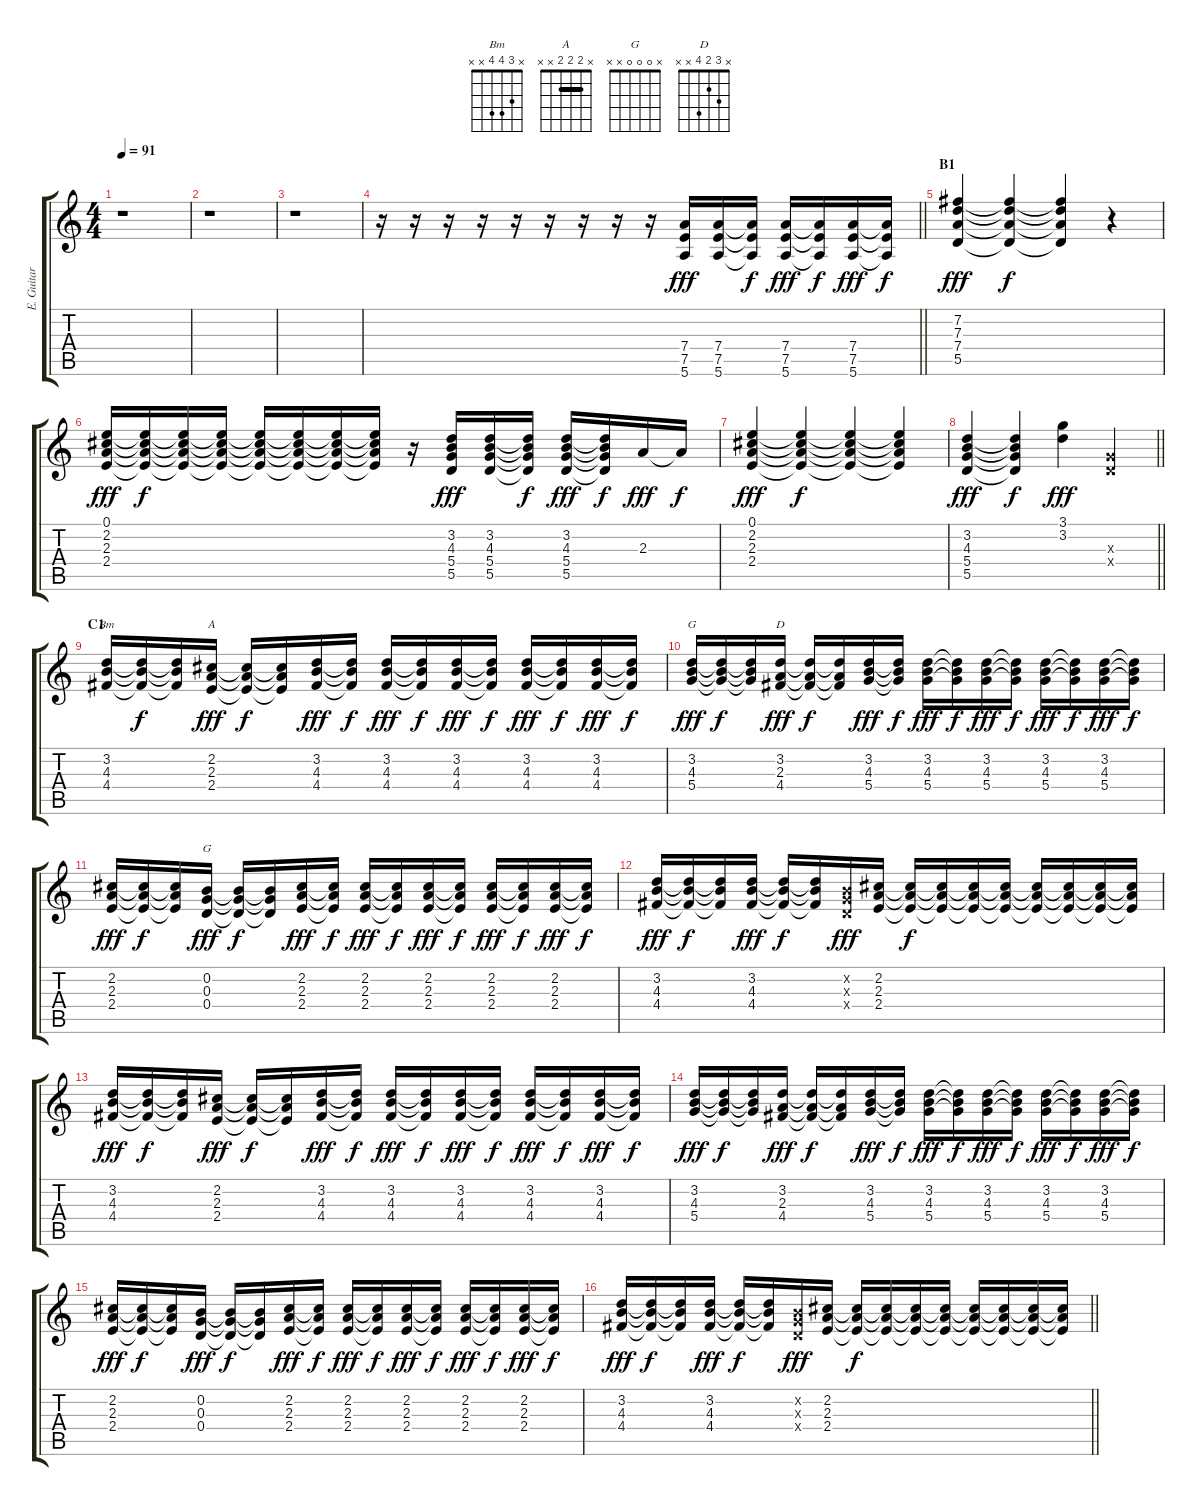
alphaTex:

\track ("E. Guitar 2 (Rhythm)" "E. Guitar ") {instrument distortionguitar}
\staff {score tabs}
\tuning (E4 B3 G3 D3 A2 E2) {hide}
\chord ("Bm" x 3 4 4 x x)
\chord ("A" x 2 2 2 x x) {barre 2}
\chord ("G" x 3 4 5 x x)
\chord ("D" x 3 2 4 x x)
\chord ("G" x 0 0 0 x x)
\ts (4 4)
\tempo 91
\clef g2
\ks c
r.1{dy f} |
r.1 |
r.1 |
\barLineRight lightlight
r.16 r.16 r.16 r.16 r.16 r.16 r.16 r.16 r.16 (7.4 7.5 5.6).16{dy fff} (7.4 7.5 5.6).16 (7.4{t} 7.5{t} 5.6{t}).16{dy f} (7.4 7.5 5.6).16{dy fff} (7.4{t} 7.5{t} 5.6{t}).16{dy f} (7.4 7.5 5.6).16{dy fff} (7.4{t} 7.5{t} 5.6{t}).16{dy f} |
\section ("" "B1")
(7.2 7.3 7.4 5.5).4{dy fff} (7.2{t} 7.3{t} 7.4{t} 5.5{t}).4{dy f} (7.2{t} 7.3{t} 7.4{t} 5.5{t}).4 r.4 |
(0.1 2.2 2.3 2.4).16{dy fff} (0.1{t} 2.2{t} 2.3{t} 2.4{t}).16{dy f} (0.1{t} 2.2{t} 2.3{t} 2.4{t}).16 (0.1{t} 2.2{t} 2.3{t} 2.4{t}).16 (0.1{t} 2.2{t} 2.3{t} 2.4{t}).16 (0.1{t} 2.2{t} 2.3{t} 2.4{t}).16 (0.1{t} 2.2{t} 2.3{t} 2.4{t}).16 (0.1{t} 2.2{t} 2.3{t} 2.4{t}).16 r.16 (3.2 4.3 5.4 5.5).16{dy fff} (3.2 4.3 5.4 5.5).16 (3.2{t} 4.3{t} 5.4{t} 5.5{t}).16{dy f} (3.2 4.3 5.4 5.5).16{dy fff} (3.2{t} 4.3{t} 5.4{t} 5.5{t}).16{dy f} 2.3.16{dy fff} 2.3{t}.16{dy f} |
(0.1 2.2 2.3 2.4).4{dy fff} (0.1{t} 2.2{t} 2.3{t} 2.4{t}).4{dy f} (0.1{t} 2.2{t} 2.3{t} 2.4{t}).4 (0.1{t} 2.2{t} 2.3{t} 2.4{t}).4 |
\barLineRight lightlight
(3.2 4.3 5.4 5.5).4{dy fff} (3.2{t} 4.3{t} 5.4{t} 5.5{t}).4{dy f} (3.1 3.2).4{dy fff} (0.3{x} 0.4{x}).4 |
\section ("" "C1")
(3.2 4.3 4.4).16{ch "Bm"} (3.2{t} 4.3{t} 4.4{t}).16{dy f} (3.2{t} 4.3{t} 4.4{t}).16 (2.2 2.3 2.4).16{ch "A" dy fff} (2.2{t} 2.3{t} 2.4{t}).16{dy f} (2.2{t} 2.3{t} 2.4{t}).16 (3.2 4.3 4.4).16{dy fff} (3.2{t} 4.3{t} 4.4{t}).16{dy f} (3.2 4.3 4.4).16{dy fff} (3.2{t} 4.3{t} 4.4{t}).16{dy f} (3.2 4.3 4.4).16{dy fff} (3.2{t} 4.3{t} 4.4{t}).16{dy f} (3.2 4.3 4.4).16{dy fff} (3.2{t} 4.3{t} 4.4{t}).16{dy f} (3.2 4.3 4.4).16{dy fff} (3.2{t} 4.3{t} 4.4{t}).16{dy f} |
(3.2 4.3 5.4).16{ch "G" dy fff} (3.2{t} 4.3{t} 5.4{t}).16{dy f} (3.2{t} 4.3{t} 5.4{t}).16 (3.2 2.3 4.4).16{ch "D" dy fff} (3.2{t} 2.3{t} 4.4{t}).16{dy f} (3.2{t} 2.3{t} 4.4{t}).16 (3.2 4.3 5.4).16{dy fff} (3.2{t} 4.3{t} 5.4{t}).16{dy f} (3.2 4.3 5.4).16{dy fff} (3.2{t} 4.3{t} 5.4{t}).16{dy f} (3.2 4.3 5.4).16{dy fff} (3.2{t} 4.3{t} 5.4{t}).16{dy f} (3.2 4.3 5.4).16{dy fff} (3.2{t} 4.3{t} 5.4{t}).16{dy f} (3.2 4.3 5.4).16{dy fff} (3.2{t} 4.3{t} 5.4{t}).16{dy f} |
(2.2 2.3 2.4).16{dy fff} (2.2{t} 2.3{t} 2.4{t}).16{dy f} (2.2{t} 2.3{t} 2.4{t}).16 (0.2 0.3 0.4).16{ch "G" dy fff} (0.2{t} 0.3{t} 0.4{t}).16{dy f} (0.2{t} 0.3{t} 0.4{t}).16 (2.2 2.3 2.4).16{dy fff} (2.2{t} 2.3{t} 2.4{t}).16{dy f} (2.2 2.3 2.4).16{dy fff} (2.2{t} 2.3{t} 2.4{t}).16{dy f} (2.2 2.3 2.4).16{dy fff} (2.2{t} 2.3{t} 2.4{t}).16{dy f} (2.2 2.3 2.4).16{dy fff} (2.2{t} 2.3{t} 2.4{t}).16{dy f} (2.2 2.3 2.4).16{dy fff} (2.2{t} 2.3{t} 2.4{t}).16{dy f} |
(3.2 4.3 4.4).16{dy fff} (3.2{t} 4.3{t} 4.4{t}).16{dy f} (3.2{t} 4.3{t} 4.4{t}).16 (3.2 4.3 4.4).16{dy fff} (3.2{t} 4.3{t} 4.4{t}).16{dy f} (3.2{t} 4.3{t} 4.4{t}).16 (0.2{x} 0.3{x} 0.4{x}).16{dy fff} (2.2 2.3 2.4).16 (2.2{t} 2.3{t} 2.4{t}).16{dy f} (2.2{t} 2.3{t} 2.4{t}).16 (2.2{t} 2.3{t} 2.4{t}).16 (2.2{t} 2.3{t} 2.4{t}).16 (2.2{t} 2.3{t} 2.4{t}).16 (2.2{t} 2.3{t} 2.4{t}).16 (2.2{t} 2.3{t} 2.4{t}).16 (2.2{t} 2.3{t} 2.4{t}).16 |
(3.2 4.3 4.4).16{dy fff} (3.2{t} 4.3{t} 4.4{t}).16{dy f} (3.2{t} 4.3{t} 4.4{t}).16 (2.2 2.3 2.4).16{dy fff} (2.2{t} 2.3{t} 2.4{t}).16{dy f} (2.2{t} 2.3{t} 2.4{t}).16 (3.2 4.3 4.4).16{dy fff} (3.2{t} 4.3{t} 4.4{t}).16{dy f} (3.2 4.3 4.4).16{dy fff} (3.2{t} 4.3{t} 4.4{t}).16{dy f} (3.2 4.3 4.4).16{dy fff} (3.2{t} 4.3{t} 4.4{t}).16{dy f} (3.2 4.3 4.4).16{dy fff} (3.2{t} 4.3{t} 4.4{t}).16{dy f} (3.2 4.3 4.4).16{dy fff} (3.2{t} 4.3{t} 4.4{t}).16{dy f} |
(3.2 4.3 5.4).16{dy fff} (3.2{t} 4.3{t} 5.4{t}).16{dy f} (3.2{t} 4.3{t} 5.4{t}).16 (3.2 2.3 4.4).16{dy fff} (3.2{t} 2.3{t} 4.4{t}).16{dy f} (3.2{t} 2.3{t} 4.4{t}).16 (3.2 4.3 5.4).16{dy fff} (3.2{t} 4.3{t} 5.4{t}).16{dy f} (3.2 4.3 5.4).16{dy fff} (3.2{t} 4.3{t} 5.4{t}).16{dy f} (3.2 4.3 5.4).16{dy fff} (3.2{t} 4.3{t} 5.4{t}).16{dy f} (3.2 4.3 5.4).16{dy fff} (3.2{t} 4.3{t} 5.4{t}).16{dy f} (3.2 4.3 5.4).16{dy fff} (3.2{t} 4.3{t} 5.4{t}).16{dy f} |
(2.2 2.3 2.4).16{dy fff} (2.2{t} 2.3{t} 2.4{t}).16{dy f} (2.2{t} 2.3{t} 2.4{t}).16 (0.2 0.3 0.4).16{dy fff} (0.2{t} 0.3{t} 0.4{t}).16{dy f} (0.2{t} 0.3{t} 0.4{t}).16 (2.2 2.3 2.4).16{dy fff} (2.2{t} 2.3{t} 2.4{t}).16{dy f} (2.2 2.3 2.4).16{dy fff} (2.2{t} 2.3{t} 2.4{t}).16{dy f} (2.2 2.3 2.4).16{dy fff} (2.2{t} 2.3{t} 2.4{t}).16{dy f} (2.2 2.3 2.4).16{dy fff} (2.2{t} 2.3{t} 2.4{t}).16{dy f} (2.2 2.3 2.4).16{dy fff} (2.2{t} 2.3{t} 2.4{t}).16{dy f} |
\barLineRight lightlight
(3.2 4.3 4.4).16{dy fff} (3.2{t} 4.3{t} 4.4{t}).16{dy f} (3.2{t} 4.3{t} 4.4{t}).16 (3.2 4.3 4.4).16{dy fff} (3.2{t} 4.3{t} 4.4{t}).16{dy f} (3.2{t} 4.3{t} 4.4{t}).16 (0.2{x} 0.3{x} 0.4{x}).16{dy fff} (2.2 2.3 2.4).16 (2.2{t} 2.3{t} 2.4{t}).16{dy f} (2.2{t} 2.3{t} 2.4{t}).16 (2.2{t} 2.3{t} 2.4{t}).16 (2.2{t} 2.3{t} 2.4{t}).16 (2.2{t} 2.3{t} 2.4{t}).16 (2.2{t} 2.3{t} 2.4{t}).16 (2.2{t} 2.3{t} 2.4{t}).16 (2.2{t} 2.3{t} 2.4{t}).16
